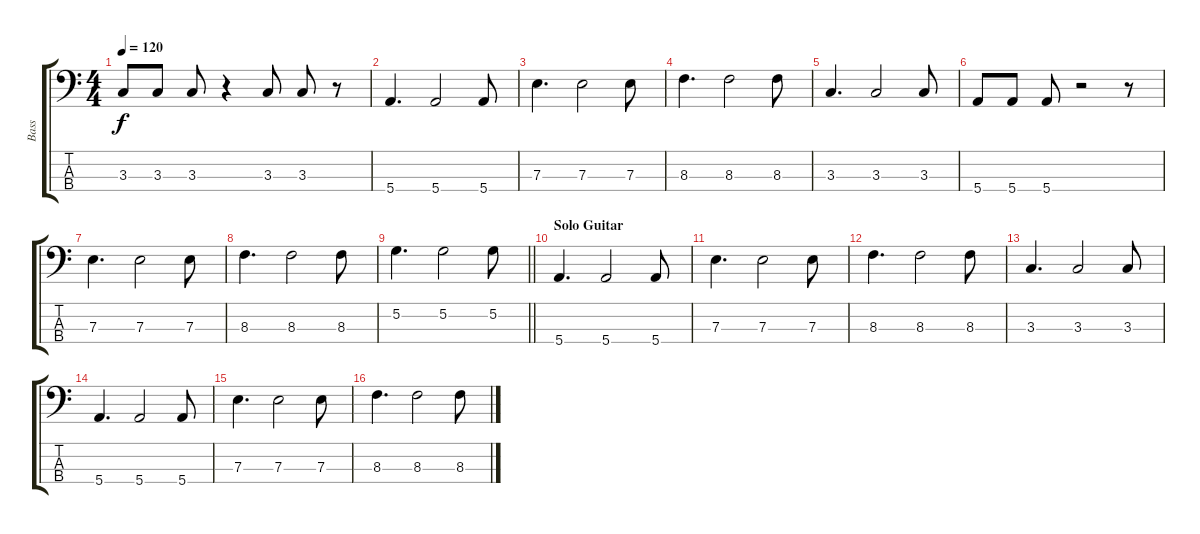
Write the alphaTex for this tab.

\track ("Bass" "Bass") {instrument electricbassfinger}
\staff {score tabs}
\tuning (G2 D2 A1 E1) {hide}
\ts (4 4)
\tempo 120
\clef f4
\ks c
3.3.8{dy f} 3.3.8 3.3.8 r.4 3.3.8 3.3.8 r.8 |
5.4.4{d} 5.4.2 5.4.8 |
7.3.4{d} 7.3.2 7.3.8 |
8.3.4{d} 8.3.2 8.3.8 |
3.3.4{d} 3.3.2 3.3.8 |
5.4.8 5.4.8 5.4.8 r.2 r.8 |
7.3.4{d} 7.3.2 7.3.8 |
8.3.4{d} 8.3.2 8.3.8 |
\barLineRight lightlight
5.2.4{d} 5.2.2 5.2.8 |
\section ("" "Solo Guitar")
5.4.4{d} 5.4.2 5.4.8 |
7.3.4{d} 7.3.2 7.3.8 |
8.3.4{d} 8.3.2 8.3.8 |
3.3.4{d} 3.3.2 3.3.8 |
5.4.4{d} 5.4.2 5.4.8 |
7.3.4{d} 7.3.2 7.3.8 |
8.3.4{d} 8.3.2 8.3.8
